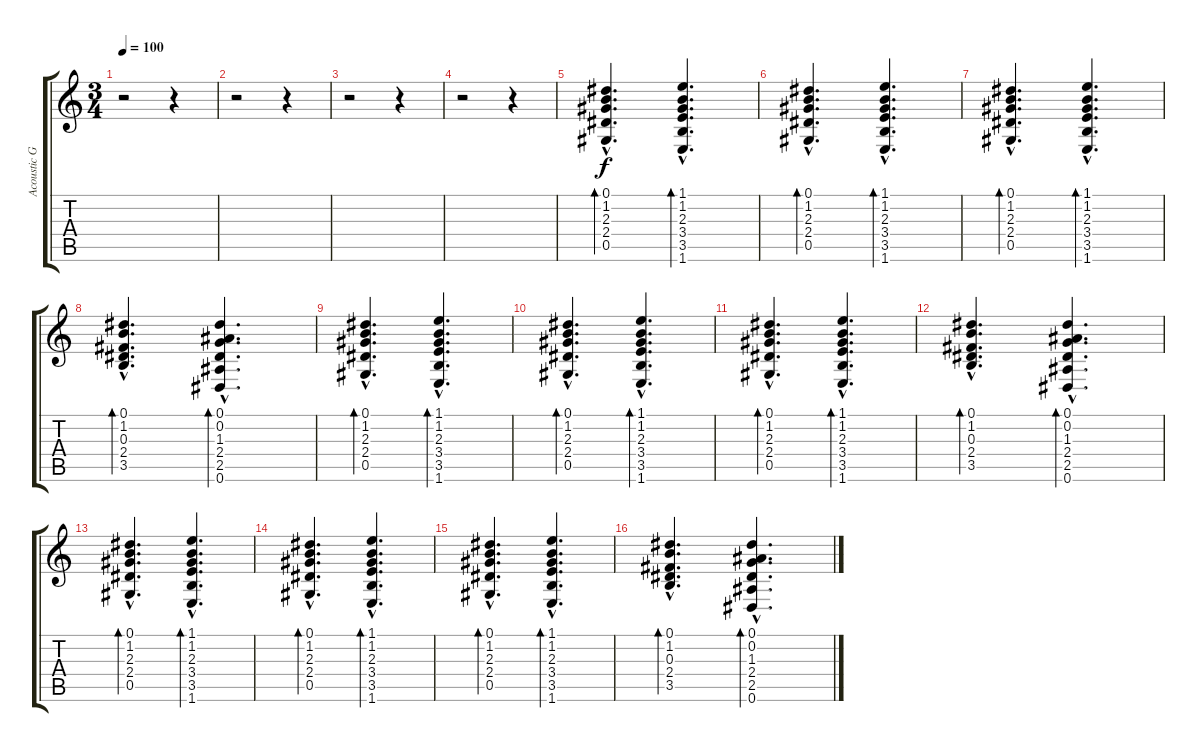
\track ("Acoustic Guitar II" "Acoustic G") {instrument acousticguitarnylon}
\staff {score tabs}
\tuning (Eb4 Bb3 Gb3 Db3 Ab2 Eb2) {hide}
\ts (3 4)
\tempo 100
\clef g2
\ks c
r.2{dy f instrument acousticguitarnylon} r.4 |
r.2 r.4 |
r.2 r.4 |
r.2 r.4 |
(0.1{hac} 1.2{hac} 2.3{hac} 2.4{hac} 0.5{hac}).4{d bd 120} (1.1{hac} 1.2{hac} 2.3{hac} 3.4{hac} 3.5{hac} 1.6{hac}).4{d bd 120} |
(0.1{hac} 1.2{hac} 2.3{hac} 2.4{hac} 0.5{hac}).4{d bd 120} (1.1{hac} 1.2{hac} 2.3{hac} 3.4{hac} 3.5{hac} 1.6{hac}).4{d bd 120} |
(0.1{hac} 1.2{hac} 2.3{hac} 2.4{hac} 0.5{hac}).4{d bd 120} (1.1{hac} 1.2{hac} 2.3{hac} 3.4{hac} 3.5{hac} 1.6{hac}).4{d bd 120} |
(0.1{hac} 1.2{hac} 0.3{hac} 2.4{hac} 3.5{hac}).4{d bd 60} (0.1{hac} 0.2{hac} 1.3{hac} 2.4{hac} 2.5{hac} 0.6{hac}).4{d bd 60} |
(0.1{hac} 1.2{hac} 2.3{hac} 2.4{hac} 0.5{hac}).4{d bd 120} (1.1{hac} 1.2{hac} 2.3{hac} 3.4{hac} 3.5{hac} 1.6{hac}).4{d bd 120} |
(0.1{hac} 1.2{hac} 2.3{hac} 2.4{hac} 0.5{hac}).4{d bd 120} (1.1{hac} 1.2{hac} 2.3{hac} 3.4{hac} 3.5{hac} 1.6{hac}).4{d bd 120} |
(0.1{hac} 1.2{hac} 2.3{hac} 2.4{hac} 0.5{hac}).4{d bd 120} (1.1{hac} 1.2{hac} 2.3{hac} 3.4{hac} 3.5{hac} 1.6{hac}).4{d bd 120} |
(0.1{hac} 1.2{hac} 0.3{hac} 2.4{hac} 3.5{hac}).4{d bd 60} (0.1{hac} 0.2{hac} 1.3{hac} 2.4{hac} 2.5{hac} 0.6{hac}).4{d bd 60} |
(0.1{hac} 1.2{hac} 2.3{hac} 2.4{hac} 0.5{hac}).4{d bd 120} (1.1{hac} 1.2{hac} 2.3{hac} 3.4{hac} 3.5{hac} 1.6{hac}).4{d bd 120} |
(0.1{hac} 1.2{hac} 2.3{hac} 2.4{hac} 0.5{hac}).4{d bd 120} (1.1{hac} 1.2{hac} 2.3{hac} 3.4{hac} 3.5{hac} 1.6{hac}).4{d bd 120} |
(0.1{hac} 1.2{hac} 2.3{hac} 2.4{hac} 0.5{hac}).4{d bd 120} (1.1{hac} 1.2{hac} 2.3{hac} 3.4{hac} 3.5{hac} 1.6{hac}).4{d bd 120} |
(0.1{hac} 1.2{hac} 0.3{hac} 2.4{hac} 3.5{hac}).4{d bd 60} (0.1{hac} 0.2{hac} 1.3{hac} 2.4{hac} 2.5{hac} 0.6{hac}).4{d bd 60}
